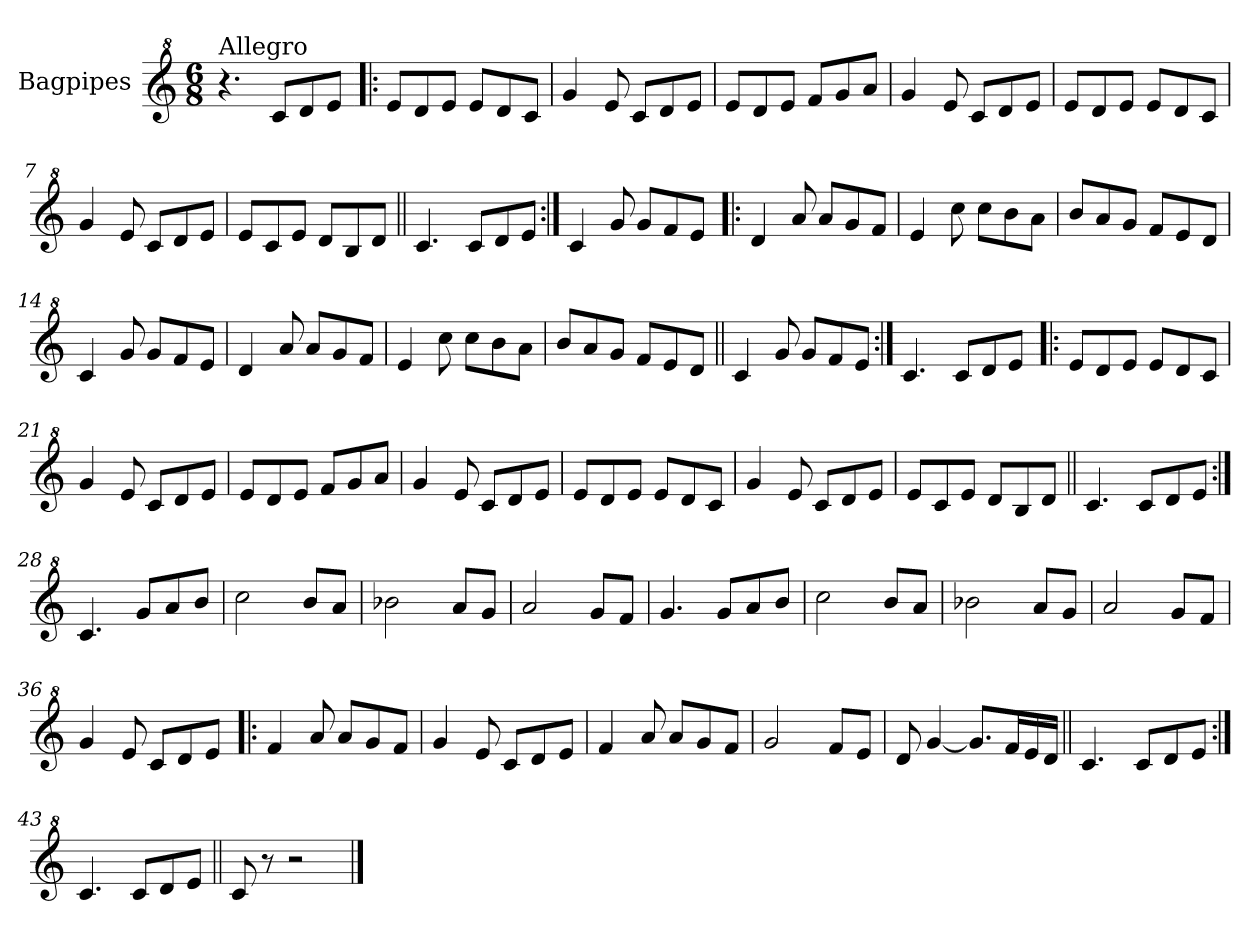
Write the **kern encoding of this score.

**kern
*part1
*staff1
*I"Bagpipes
*I'Bag
*clefG^2
*k[]
*C:
*M6/8
=1
!LO:TX:a:t=Allegro
4.r
8cc/L
8dd/
8ee/J
=2!|:
8ee/L
8dd/
8ee/J
8ee/L
8dd/
8cc/J
=3
4gg/
8ee/
8cc/L
8dd/
8ee/J
=4
8ee/L
8dd/
8ee/J
8ff/L
8gg/
8aa/J
=5
4gg/
8ee/
8cc/L
8dd/
8ee/J
=6
8ee/L
8dd/
8ee/J
8ee/L
8dd/
8cc/J
=7
4gg/
8ee/
8cc/L
8dd/
8ee/J
!!LO:LB:g=z
=8
8ee/L
8cc/
8ee/J
8dd/L
8b/
8dd/J
=9||
4.cc/
8cc/L
8dd/
8ee/J
=10:|!
4cc/
8gg/
8gg/L
8ff/
8ee/J
=11!|:
4dd/
8aa/
8aa/L
8gg/
8ff/J
=12
4ee/
8ccc\
8ccc\L
8bb\
8aa\J
=13
8bb/L
8aa/
8gg/J
8ff/L
8ee/
8dd/J
=14
4cc/
8gg/
8gg/L
8ff/
8ee/J
=15
4dd/
8aa/
8aa/L
8gg/
8ff/J
!!LO:LB:g=z
=16
4ee/
8ccc\
8ccc\L
8bb\
8aa\J
=17
8bb/L
8aa/
8gg/J
8ff/L
8ee/
8dd/J
=18||
4cc/
8gg/
8gg/L
8ff/
8ee/J
=19:|!
4.cc/
8cc/L
8dd/
8ee/J
=20!|:
8ee/L
8dd/
8ee/J
8ee/L
8dd/
8cc/J
=21
4gg/
8ee/
8cc/L
8dd/
8ee/J
=22
8ee/L
8dd/
8ee/J
8ff/L
8gg/
8aa/J
=23
4gg/
8ee/
8cc/L
8dd/
8ee/J
!!LO:LB:g=z
=24
8ee/L
8dd/
8ee/J
8ee/L
8dd/
8cc/J
=25
4gg/
8ee/
8cc/L
8dd/
8ee/J
=26
8ee/L
8cc/
8ee/J
8dd/L
8b/
8dd/J
=27||
4.cc/
8cc/L
8dd/
8ee/J
=28:|!
4.cc/
8gg/L
8aa/
8bb/J
=29
2ccc\
8bb/L
8aa/J
=30
2bb-X\
8aa/L
8gg/J
=31
2aa/
8gg/L
8ff/J
!!LO:LB:g=z
=32
4.gg/
8gg/L
8aa/
8bb/J
=33
2ccc\
8bb/L
8aa/J
=34
2bb-X\
8aa/L
8gg/J
=35
2aa/
8gg/L
8ff/J
=36
4gg/
8ee/
8cc/L
8dd/
8ee/J
=37!|:
4ff/
8aa/
8aa/L
8gg/
8ff/J
=38
4gg/
8ee/
8cc/L
8dd/
8ee/J
=39
4ff/
8aa/
8aa/L
8gg/
8ff/J
!!LO:LB:g=z
=40
2gg/
8ff/L
8ee/J
=41
8dd/
[4gg/
8.gg/L]
16ff/L
16ee/
16dd/JJ
=42||
4.cc/
8cc/L
8dd/
8ee/J
=43:|!
4.cc/
8cc/L
8dd/
8ee/J
=44||
8cc/
8r
2r
==
*-
